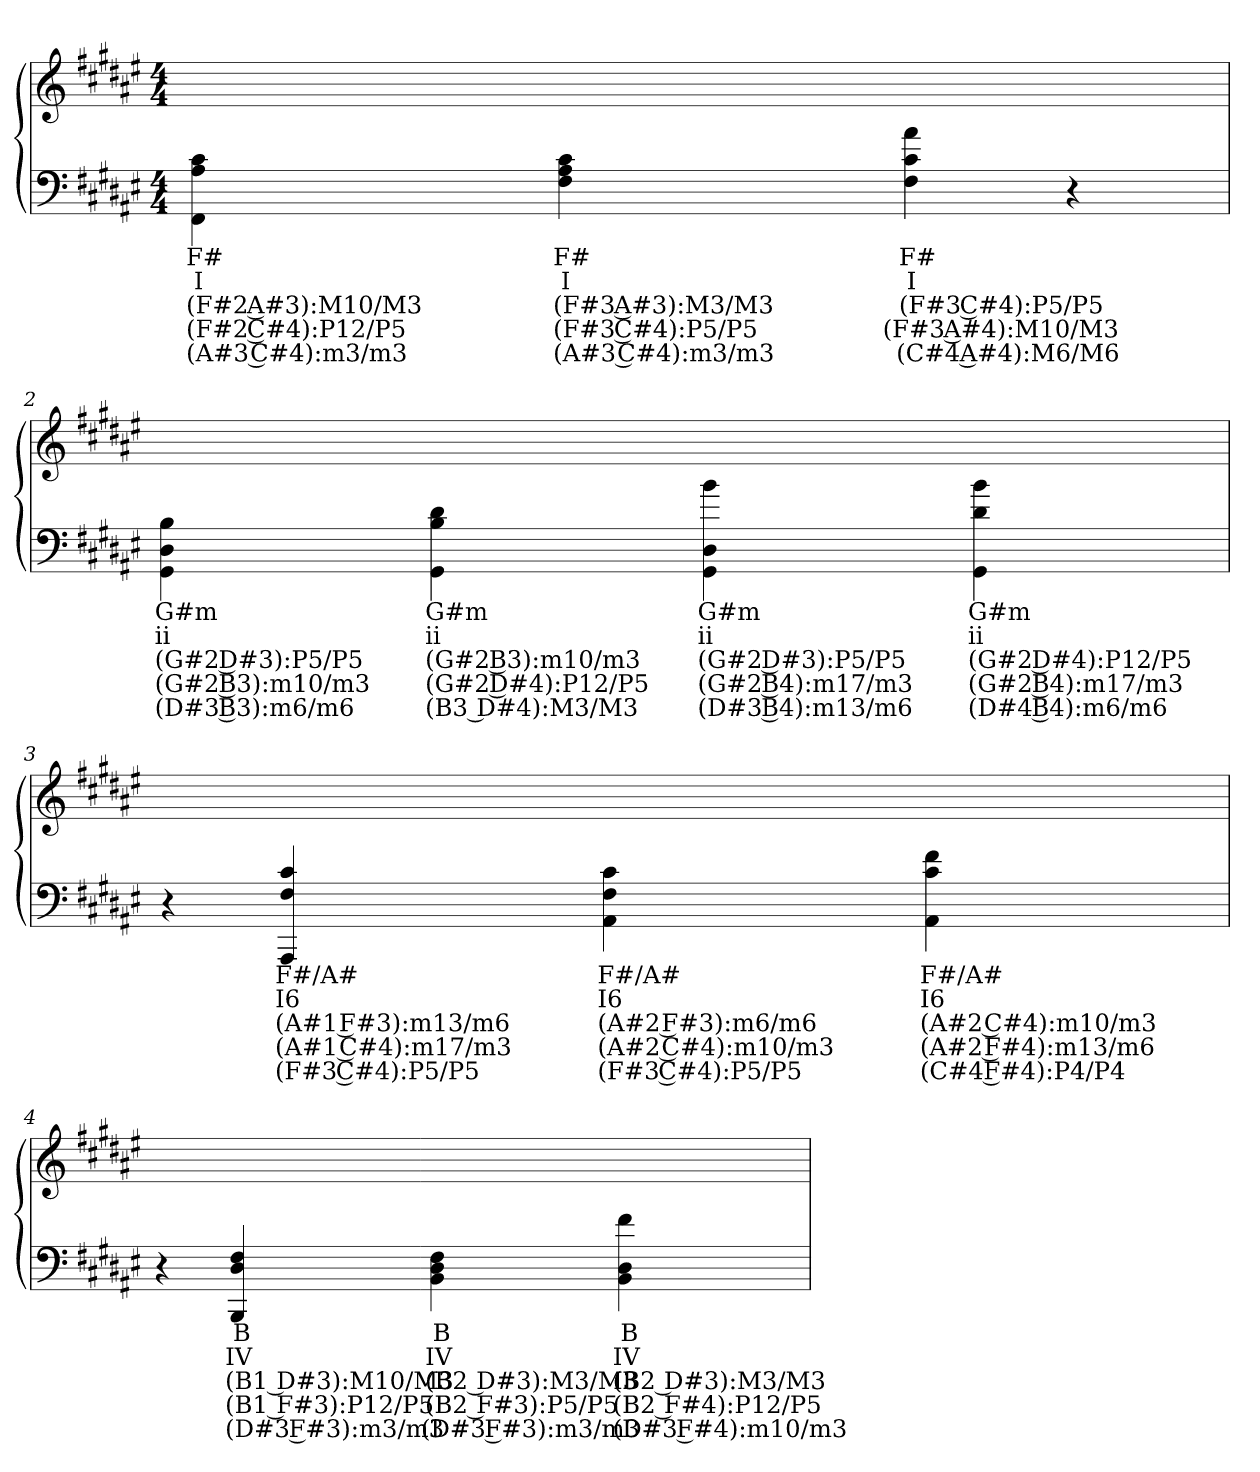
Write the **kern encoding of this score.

**kern	**text	**text	**text	**text	**text	**kern
*part2	*part2	*part2	*part2	*part2	*part2	*part1
*staff2	*staff2	*staff2	*staff2	*staff2	*staff2	*staff1
*clefF4	*	*	*	*	*	*clefG2
*k[f#c#g#d#a#e#]	*	*	*	*	*	*k[f#c#g#d#a#e#]
*F#:	*	*	*	*	*	*F#:
*M4/4	*	*	*	*	*	*M4/4
*MM60	*	*	*	*	*	*MM60
=1	=1	=1	=1	=1	=1	=1
4FF# 4A# 4c#	F#	I	(F#2 A#3):M10/M3	(F#2 C#4):P12/P5	(A#3 C#4):m3/m3	1ryy
4F# 4A# 4c#	F#	I	(F#3 A#3):M3/M3	(F#3 C#4):P5/P5	(A#3 C#4):m3/m3	.
4F# 4c# 4a#	F#	I	(F#3 C#4):P5/P5	(F#3 A#4):M10/M3	(C#4 A#4):M6/M6	.
4r	.	.	.	.	.	.
=2	=2	=2	=2	=2	=2	=2
4GG# 4D# 4B	G#m	ii	(G#2 D#3):P5/P5	(G#2 B3):m10/m3	(D#3 B3):m6/m6	1ryy
4GG# 4B 4d#	G#m	ii	(G#2 B3):m10/m3	(G#2 D#4):P12/P5	(B3 D#4):M3/M3	.
4GG# 4D# 4b	G#m	ii	(G#2 D#3):P5/P5	(G#2 B4):m17/m3	(D#3 B4):m13/m6	.
4GG# 4d# 4b	G#m	ii	(G#2 D#4):P12/P5	(G#2 B4):m17/m3	(D#4 B4):m6/m6	.
=3	=3	=3	=3	=3	=3	=3
4r	.	.	.	.	.	1ryy
4AAA# 4F# 4c#	F#/A#	I6	(A#1 F#3):m13/m6	(A#1 C#4):m17/m3	(F#3 C#4):P5/P5	.
4AA# 4F# 4c#	F#/A#	I6	(A#2 F#3):m6/m6	(A#2 C#4):m10/m3	(F#3 C#4):P5/P5	.
4AA# 4c# 4f#	F#/A#	I6	(A#2 C#4):m10/m3	(A#2 F#4):m13/m6	(C#4 F#4):P4/P4	.
=4	=4	=4	=4	=4	=4	=4
4r	.	.	.	.	.	1ryy
4BBB 4D# 4F#	B	IV	(B1 D#3):M10/M3	(B1 F#3):P12/P5	(D#3 F#3):m3/m3	.
4BB 4D# 4F#	B	IV	(B2 D#3):M3/M3	(B2 F#3):P5/P5	(D#3 F#3):m3/m3	.
4BB 4D# 4f#	B	IV	(B2 D#3):M3/M3	(B2 F#4):P12/P5	(D#3 F#4):m10/m3	.
=	=	=	=	=	=	=
*-	*-	*-	*-	*-	*-	*-
